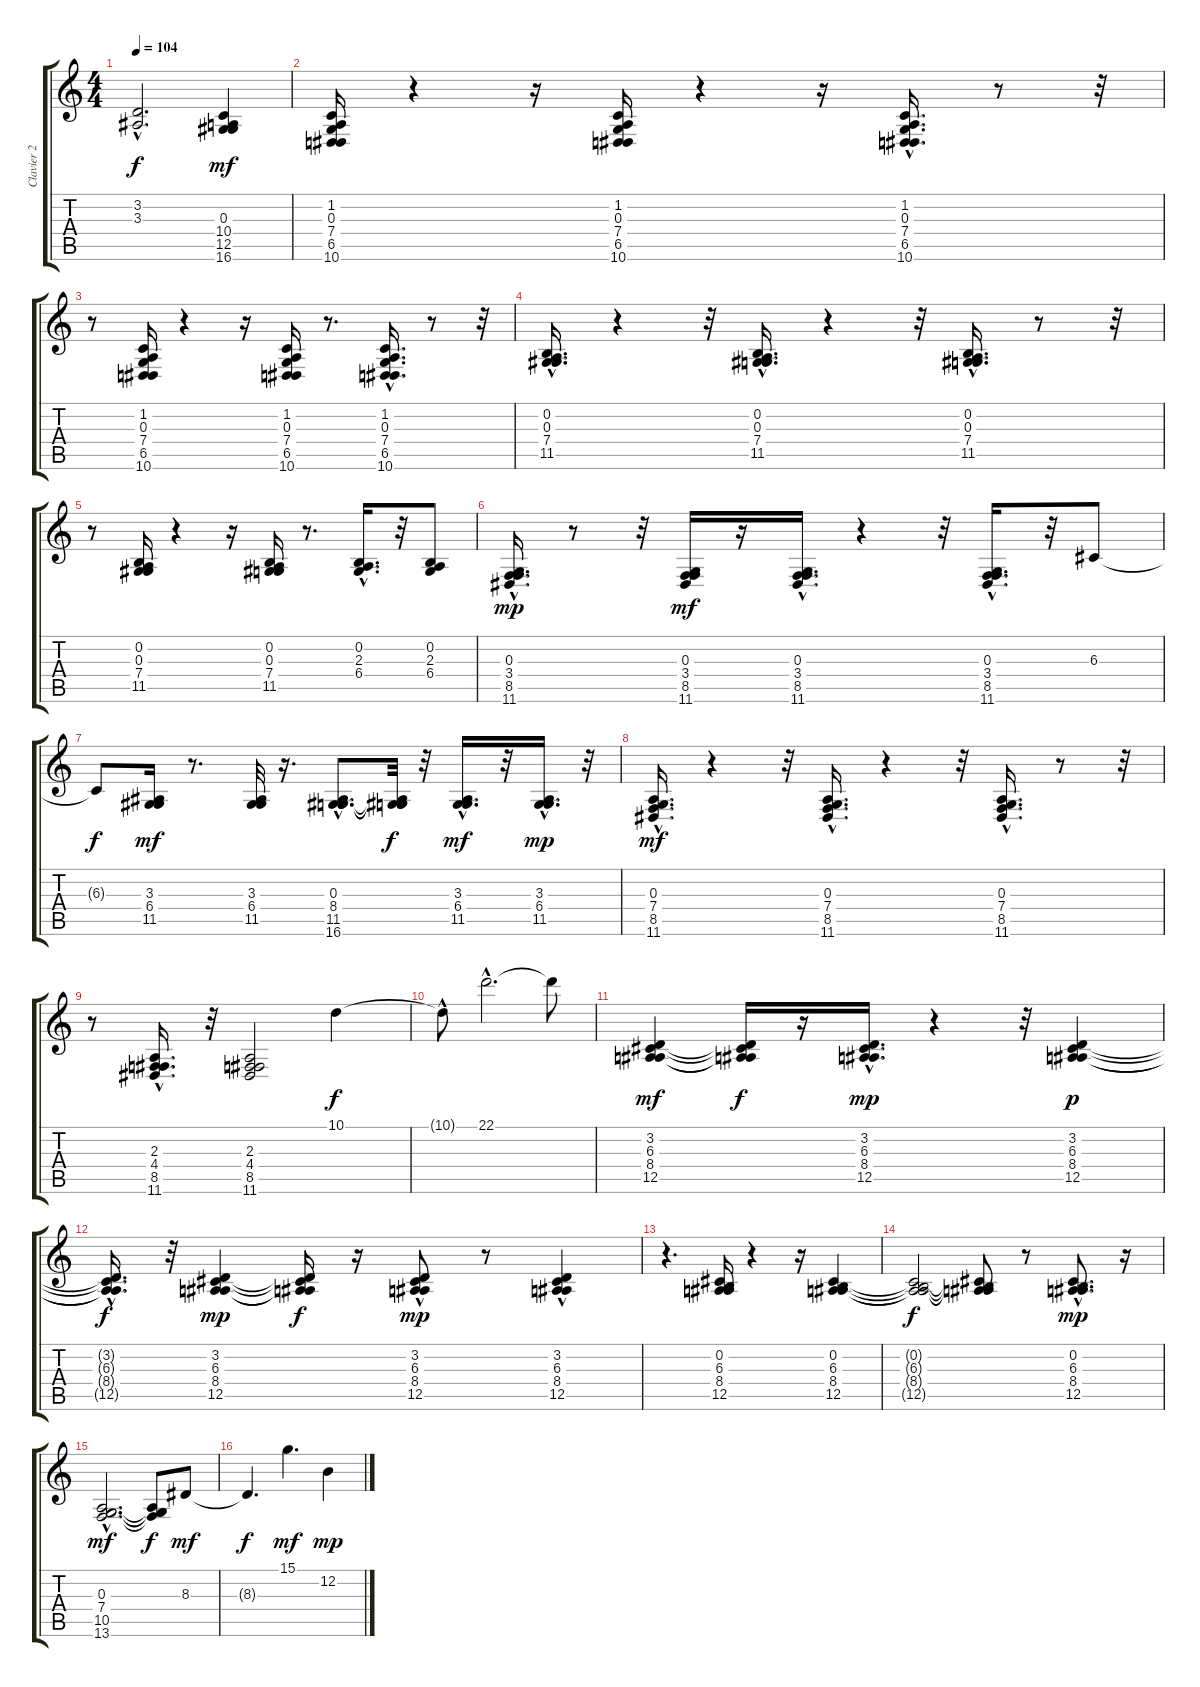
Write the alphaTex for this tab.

\track ("Clavier 2" "Clavier 2") {instrument electricpiano1}
\staff {score tabs}
\tuning (E4 B3 G3 D3 A2 E2) {hide}
\ts (4 4)
\tempo 104
\clef g2
\ks c
(3.2{hac t} 3.3{hac t}).2{d dy f} (0.3 10.4 12.5 16.6).4{dy mf} |
(1.2 0.3 7.4 6.5 10.6).16 r.4 r.16 (1.2 0.3 7.4 6.5 10.6).16 r.4 r.16 (1.2{hac} 0.3{hac} 7.4{hac} 6.5{hac} 10.6).16{d} r.8 r.32 |
r.8 (1.2 0.3 7.4 6.5 10.6).16 r.4 r.16 (1.2 0.3 7.4 6.5 10.6).16 r.8{d} (1.2{hac} 0.3{hac} 7.4{hac} 6.5{hac} 10.6{hac}).16{d} r.8 r.32 |
(0.2{hac} 0.3{hac} 7.4{hac} 11.5{hac}).16{d} r.4 r.32 (0.2{hac} 0.3{hac} 7.4{hac} 11.5{hac}).16{d} r.4 r.32 (0.2{hac} 0.3{hac} 7.4{hac} 11.5{hac}).16{d} r.8 r.32 |
r.8 (0.2 0.3 7.4 11.5).16 r.4 r.16 (0.2 0.3 7.4 11.5).16 r.8{d} (0.2{hac} 2.3{hac} 6.4{hac}).16{d} r.32 (0.2 2.3 6.4).8 |
(0.3{hac} 3.4{hac} 8.5{hac} 11.6{hac}).16{d dy mp} r.8 r.32 (0.3 3.4 8.5 11.6).16{dy mf} r.16 (0.3 3.4 8.5 11.6{hac}).16{d} r.4 r.32 (0.3{hac} 3.4{hac} 8.5 11.6{hac}).16{d} r.32 6.3.8 |
6.3{t}.8{dy f} (3.3 6.4 11.5).16{dy mf} r.8{d} (3.3 6.4 11.5).32 r.16{d} (0.3{hac} 8.4{hac} 11.5{hac} 16.6{hac}).8{d} (0.3{t} 8.4{t} 11.5{t} 16.6{t}).32{dy f} r.32 (3.3{hac} 6.4{hac} 11.5{hac}).16{d dy mf} r.32 (3.3{hac} 6.4{hac} 11.5{hac}).16{d dy mp} r.32 |
(0.3{hac} 7.4{hac} 8.5{hac} 11.6{hac}).16{d dy mf} r.4 r.32 (0.3{hac} 7.4{hac} 8.5{hac} 11.6{hac}).16{d} r.4 r.32 (0.3{hac} 7.4{hac} 8.5{hac} 11.6{hac}).16{d} r.8 r.32 |
r.8 (2.3{hac} 4.4{hac} 8.5{hac} 11.6{hac}).16{d} r.32 (2.3 4.4 8.5 11.6).2 10.1.4{dy f} |
10.1{hac t}.8 22.1{hac}.2{d} 22.1{t}.8 |
(3.2 6.3 8.4 12.5).4{dy mf} (3.2{t} 6.3{t} 8.4{t} 12.5{t}).16{dy f} r.16 (3.2{hac} 6.3{hac} 8.4 12.5).16{d dy mp} r.4 r.32 (3.2 6.3 8.4 12.5).4{dy p} |
(3.2{hac t} 6.3{hac t} 8.4{hac t} 12.5{hac t}).16{d dy f} r.32 (3.2 6.3 8.4 12.5).4{dy mp} (3.2{t} 6.3{t} 8.4{t} 12.5{t}).16{dy f} r.16 (3.2 6.3{hac} 8.4{hac} 12.5{hac}).8{dy mp} r.8 (3.2{hac} 6.3 8.4{hac} 12.5).4 |
r.4{d} (0.2 6.3 8.4 12.5).16 r.4 r.16 (0.2 6.3 8.4 12.5).4 |
(0.2{t} 6.3{t} 8.4{t} 12.5{t}).2{dy f} (0.2{t} 6.3{t} 8.4{t} 12.5{t}).8 r.8 (0.2{hac} 6.3{hac} 8.4{hac} 12.5{hac}).8{d dy mp} r.16 |
(0.3{hac} 7.4{hac} 10.5{hac} 13.6{hac}).2{d dy mf} (0.3{t} 7.4{t} 10.5{t} 13.6{t}).8{dy f} 8.3.8{dy mf} |
8.3{t}.4{d dy f} 15.1.4{d dy mf} 12.2.4{dy mp}
